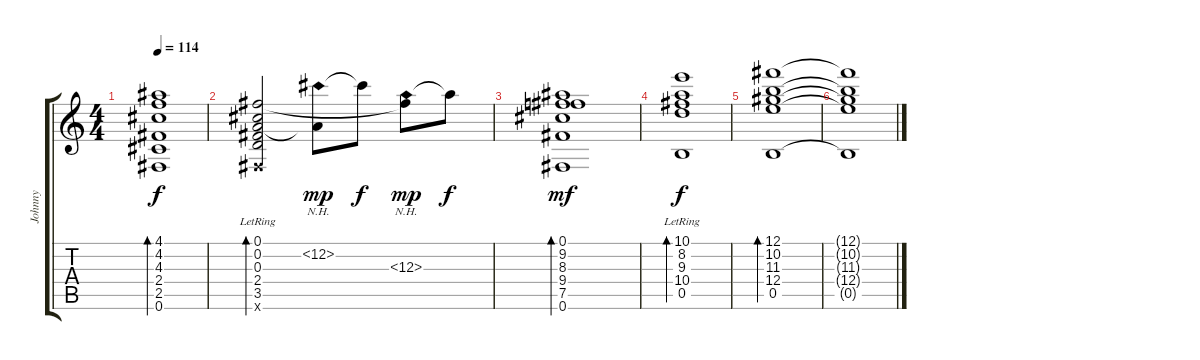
\track ("Johnny " "Johnny ") {instrument electricguitarclean}
\staff {score tabs}
\tuning (Gb4 Db4 A3 E3 B2 Gb2) {hide}
\ts (4 4)
\tempo 114
\clef g2
\ks c
(4.1 4.2 4.3 2.4 2.5 0.6).1{bd 120 dy f volume 12} |
(0.1{lr} 0.2 0.3 2.4 3.5 0.6{x}).2{bd 240 volume 13} (12.2{nh} 0.3{t}).8{dy mp volume 14} 12.2{t}.8{dy f} (0.1{t} 12.3{nh}).8{dy mp volume 14} 12.3{t}.8{dy f} |
(0.1 9.2 8.3 9.4 7.5 0.6).1{bd 120 dy mf volume 13 balance 8} |
(10.1 8.2 9.3 10.4 0.5{lr}).1{bd 120 dy f volume 15} |
(12.1 10.2 11.3 12.4 0.5).1{bd 120 volume 16} |
(12.1{t} 10.2{t} 11.3{t} 12.4{t} 0.5{t}).1
